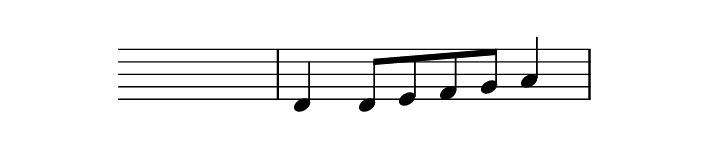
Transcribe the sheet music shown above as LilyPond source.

\include "deutsch.ly"
#(set-global-staff-size 24) 

\header {
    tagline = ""
}

\paper {
  line-width = 8\cm
  paper-width = 12\cm
  paper-height = 35\mm
}

\layout {
    indent = 0\mm
    ragged-last = ##f
}

melos = \relative c' {
    %\autoBeamOff
    \key c\major
    \time 4/4
    s1 d4 d8[ e f g] a4 
    }



\score {
    \new Staff \with {
        %\remove Bar_engraver
        \remove Time_signature_engraver
        \remove Clef_engraver
	} {
	    \new Voice \with {
	        %\remove Stem_engraver
	        %\remove Auto_beam_engraver
	        %\remove Rest_engraver
	        %\remove NoteHead_engraver
		} {
		    \melos
		}
	}
}

